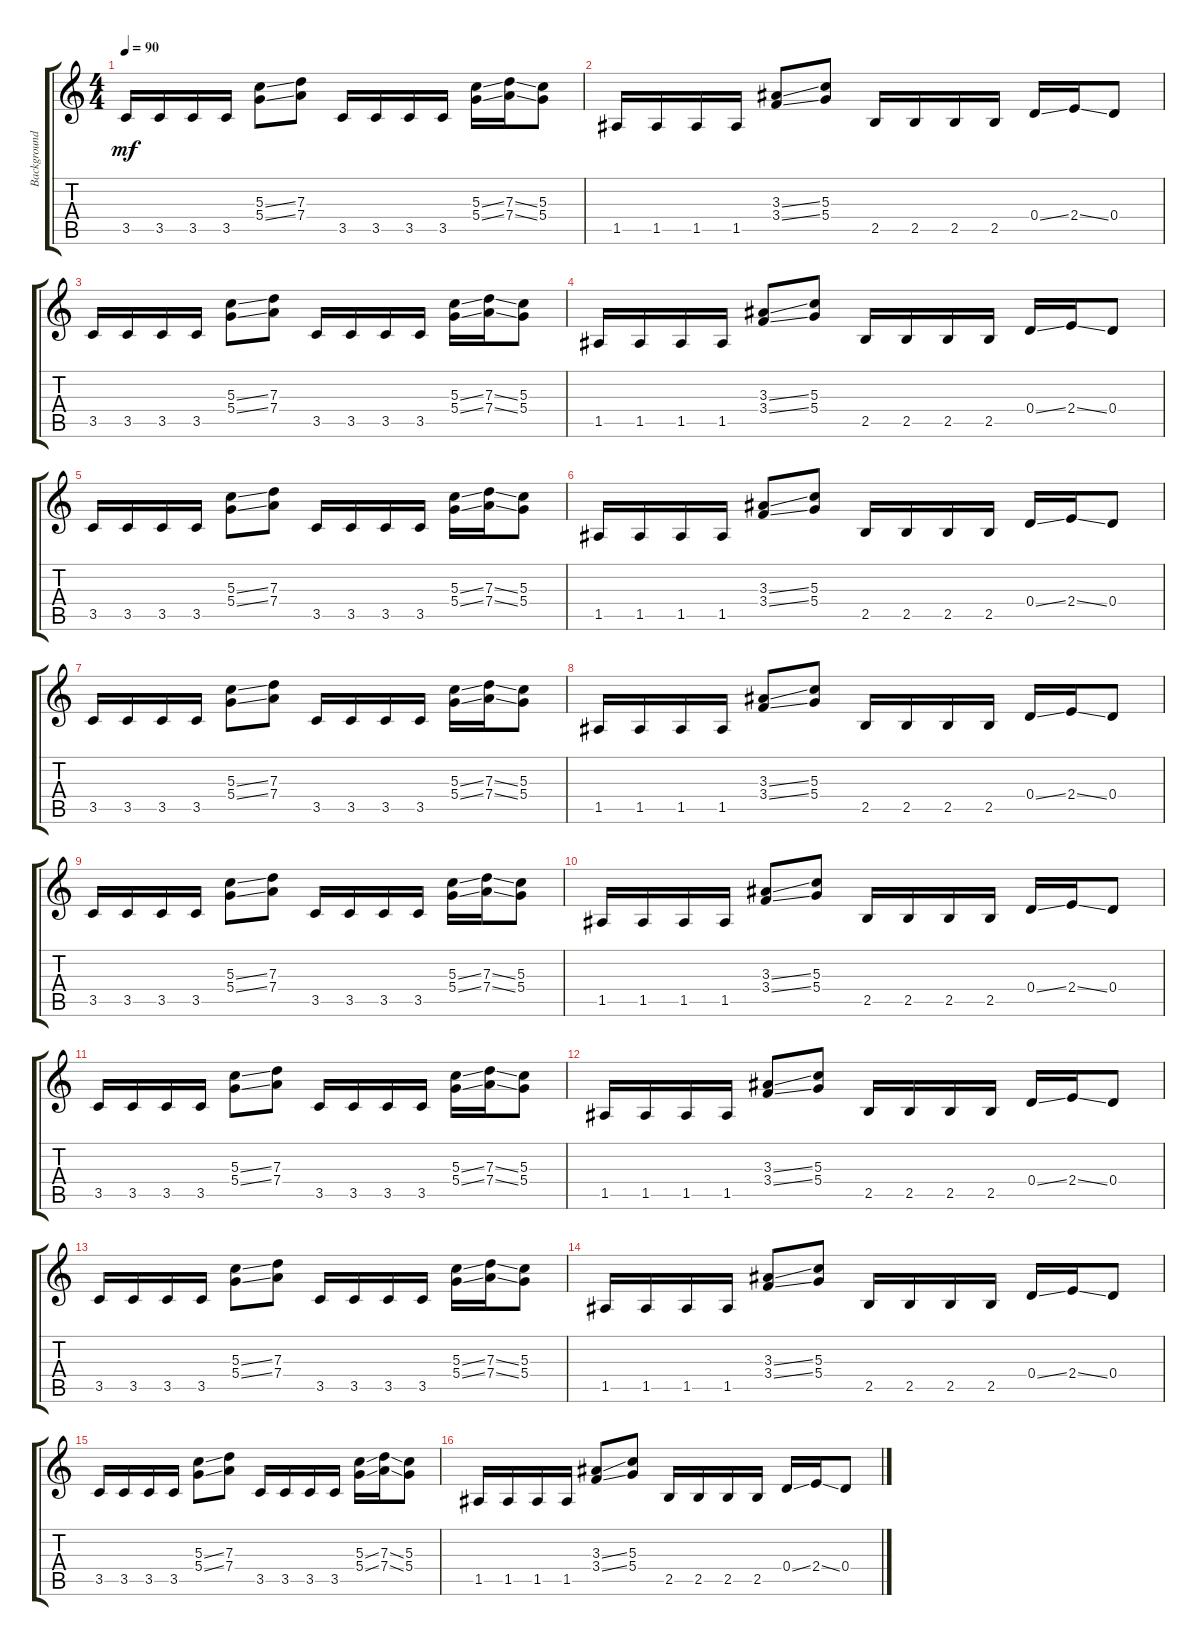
\track ("Background (RolAmp)" "Background") {instrument electricguitarmuted}
\staff {score tabs}
\tuning (E4 B3 G3 D3 A2 E2) {hide}
\ts (4 4)
\tempo 90
\clef g2
\ks c
3.5.16{dy mf} 3.5.16 3.5.16 3.5.16 (5.3{ss} 5.4{ss}).8 (7.3 7.4).8 3.5.16 3.5.16 3.5.16 3.5.16 (5.3{ss} 5.4{ss}).16 (7.3{ss} 7.4{ss}).16 (5.3 5.4).8 |
1.5.16 1.5.16 1.5.16 1.5.16 (3.3{ss} 3.4{ss}).8 (5.3 5.4).8 2.5.16 2.5.16 2.5.16 2.5.16 0.4{ss}.16 2.4{ss}.16 0.4.8 |
3.5.16 3.5.16 3.5.16 3.5.16 (5.3{ss} 5.4{ss}).8 (7.3 7.4).8 3.5.16 3.5.16 3.5.16 3.5.16 (5.3{ss} 5.4{ss}).16 (7.3{ss} 7.4{ss}).16 (5.3 5.4).8 |
1.5.16 1.5.16 1.5.16 1.5.16 (3.3{ss} 3.4{ss}).8 (5.3 5.4).8 2.5.16 2.5.16 2.5.16 2.5.16 0.4{ss}.16 2.4{ss}.16 0.4.8 |
3.5.16 3.5.16 3.5.16 3.5.16 (5.3{ss} 5.4{ss}).8 (7.3 7.4).8 3.5.16 3.5.16 3.5.16 3.5.16 (5.3{ss} 5.4{ss}).16 (7.3{ss} 7.4{ss}).16 (5.3 5.4).8 |
1.5.16 1.5.16 1.5.16 1.5.16 (3.3{ss} 3.4{ss}).8 (5.3 5.4).8 2.5.16 2.5.16 2.5.16 2.5.16 0.4{ss}.16 2.4{ss}.16 0.4.8 |
3.5.16 3.5.16 3.5.16 3.5.16 (5.3{ss} 5.4{ss}).8 (7.3 7.4).8 3.5.16 3.5.16 3.5.16 3.5.16 (5.3{ss} 5.4{ss}).16 (7.3{ss} 7.4{ss}).16 (5.3 5.4).8 |
1.5.16 1.5.16 1.5.16 1.5.16 (3.3{ss} 3.4{ss}).8 (5.3 5.4).8 2.5.16 2.5.16 2.5.16 2.5.16 0.4{ss}.16 2.4{ss}.16 0.4.8 |
3.5.16 3.5.16 3.5.16 3.5.16 (5.3{ss} 5.4{ss}).8 (7.3 7.4).8 3.5.16 3.5.16 3.5.16 3.5.16 (5.3{ss} 5.4{ss}).16 (7.3{ss} 7.4{ss}).16 (5.3 5.4).8 |
1.5.16 1.5.16 1.5.16 1.5.16 (3.3{ss} 3.4{ss}).8 (5.3 5.4).8 2.5.16 2.5.16 2.5.16 2.5.16 0.4{ss}.16 2.4{ss}.16 0.4.8 |
3.5.16 3.5.16 3.5.16 3.5.16 (5.3{ss} 5.4{ss}).8 (7.3 7.4).8 3.5.16 3.5.16 3.5.16 3.5.16 (5.3{ss} 5.4{ss}).16 (7.3{ss} 7.4{ss}).16 (5.3 5.4).8 |
1.5.16 1.5.16 1.5.16 1.5.16 (3.3{ss} 3.4{ss}).8 (5.3 5.4).8 2.5.16 2.5.16 2.5.16 2.5.16 0.4{ss}.16 2.4{ss}.16 0.4.8 |
3.5.16 3.5.16 3.5.16 3.5.16 (5.3{ss} 5.4{ss}).8 (7.3 7.4).8 3.5.16 3.5.16 3.5.16 3.5.16 (5.3{ss} 5.4{ss}).16 (7.3{ss} 7.4{ss}).16 (5.3 5.4).8 |
1.5.16 1.5.16 1.5.16 1.5.16 (3.3{ss} 3.4{ss}).8 (5.3 5.4).8 2.5.16 2.5.16 2.5.16 2.5.16 0.4{ss}.16 2.4{ss}.16 0.4.8 |
3.5.16 3.5.16 3.5.16 3.5.16 (5.3{ss} 5.4{ss}).8 (7.3 7.4).8 3.5.16 3.5.16 3.5.16 3.5.16 (5.3{ss} 5.4{ss}).16 (7.3{ss} 7.4{ss}).16 (5.3 5.4).8 |
1.5.16 1.5.16 1.5.16 1.5.16 (3.3{ss} 3.4{ss}).8 (5.3 5.4).8 2.5.16 2.5.16 2.5.16 2.5.16 0.4{ss}.16 2.4{ss}.16 0.4.8
